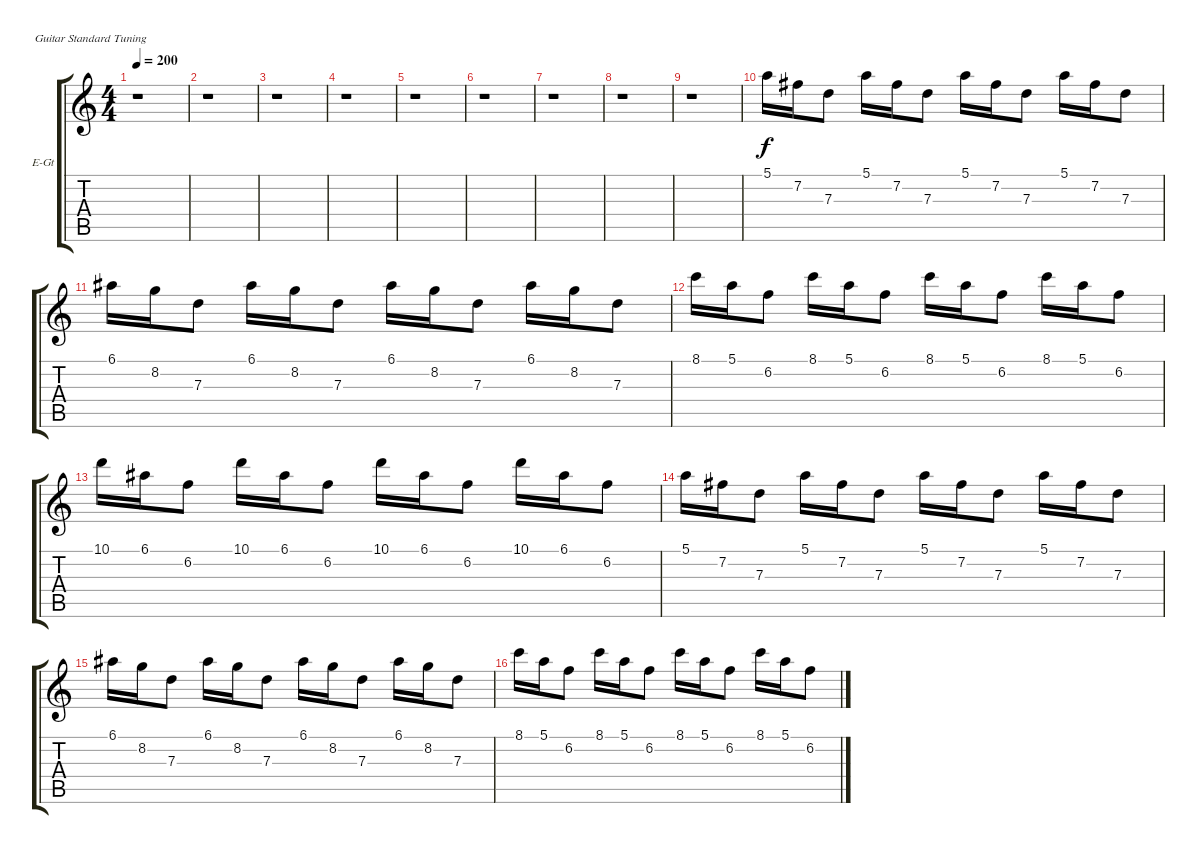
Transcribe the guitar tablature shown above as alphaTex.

\bracketExtendMode groupsimilarinstruments
\firstSystemTrackNameOrientation horizontal
\otherSystemsTrackNameOrientation horizontal
\track ("Овердрайв" "E-Gt") {instrument overdrivenguitar}
\staff {score tabs}
\tuning (E4 B3 G3 D3 A2 E2)
\ts (4 4)
\tempo 200
\clef g2
\ks c
r.1{dy f} |
r.1 |
r.1 |
r.1 |
r.1 |
r.1 |
r.1 |
r.1 |
r.1 |
5.1.16 7.2.16 7.3.8 5.1.16 7.2.16 7.3.8 5.1.16 7.2.16 7.3.8 5.1.16 7.2.16 7.3.8 |
6.1.16 8.2.16 7.3.8 6.1.16 8.2.16 7.3.8 6.1.16 8.2.16 7.3.8 6.1.16 8.2.16 7.3.8 |
8.1.16 5.1.16 6.2.8 8.1.16 5.1.16 6.2.8 8.1.16 5.1.16 6.2.8 8.1.16 5.1.16 6.2.8 |
10.1.16 6.1.16 6.2.8 10.1.16 6.1.16 6.2.8 10.1.16 6.1.16 6.2.8 10.1.16 6.1.16 6.2.8 |
5.1.16 7.2.16 7.3.8 5.1.16 7.2.16 7.3.8 5.1.16 7.2.16 7.3.8 5.1.16 7.2.16 7.3.8 |
6.1.16 8.2.16 7.3.8 6.1.16 8.2.16 7.3.8 6.1.16 8.2.16 7.3.8 6.1.16 8.2.16 7.3.8 |
8.1.16 5.1.16 6.2.8 8.1.16 5.1.16 6.2.8 8.1.16 5.1.16 6.2.8 8.1.16 5.1.16 6.2.8
